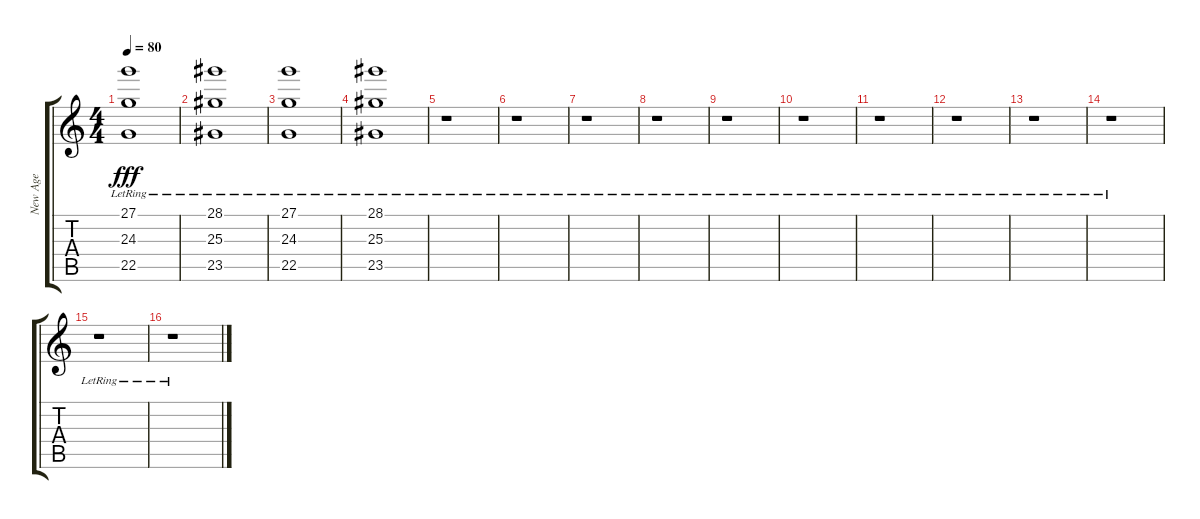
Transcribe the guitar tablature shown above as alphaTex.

\track ("New Age" "New Age") {instrument pad1newage}
\staff {score tabs}
\tuning (E4 B3 G3 D3 A2 E2) {hide}
\ts (4 4)
\tempo 80
\clef g2
\ks c
(27.1{lr} 24.3{lr} 22.5{lr}).1{dy fff instrument pad1newage} |
(28.1{lr} 25.3{lr} 23.5{lr}).1 |
(27.1{lr} 24.3{lr} 22.5{lr}).1 |
(28.1{lr} 25.3{lr} 23.5{lr}).1 |
r.1 |
r.1 |
r.1 |
r.1 |
r.1 |
r.1 |
r.1 |
r.1 |
r.1 |
r.1 |
r.1 |
r.1
